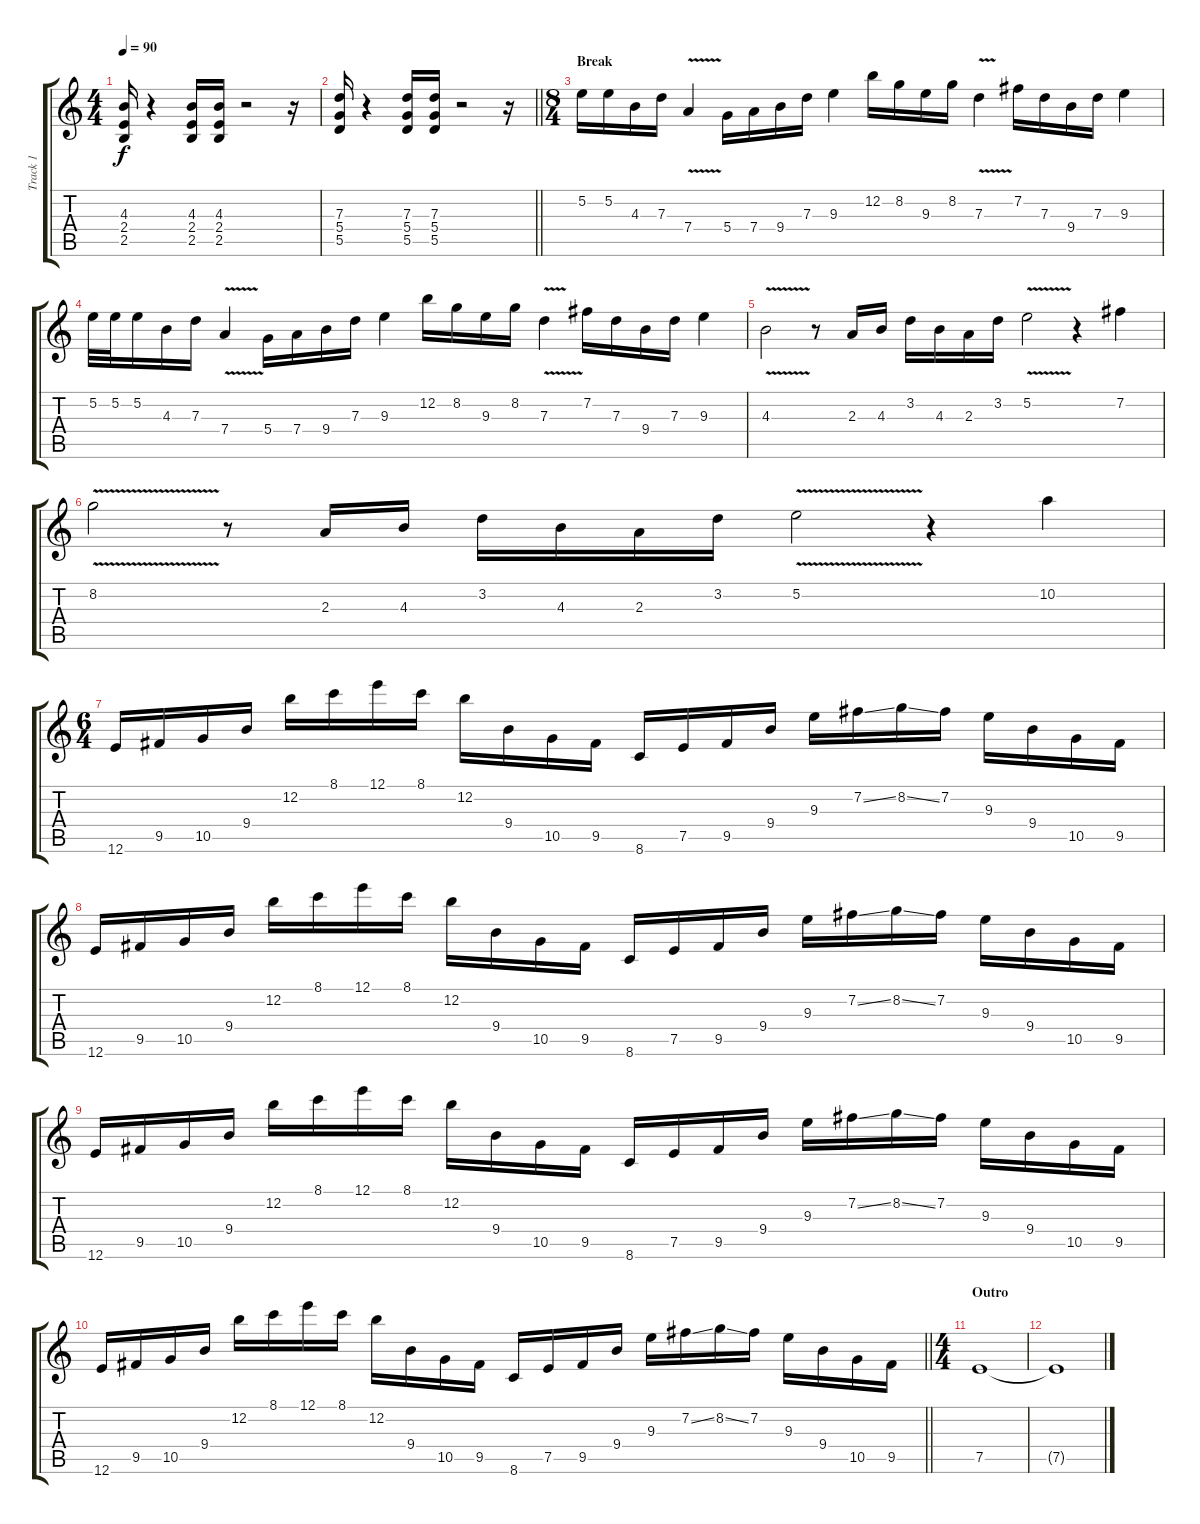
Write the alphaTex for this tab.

\track ("Track 1" "Track 1") {instrument electricguitarclean}
\staff {score tabs}
\tuning (E4 B3 G3 D3 A2 E2) {hide}
\ts (4 4)
\tempo 90
\clef g2
\ks c
(4.3 2.4 2.5).16{dy f} r.4 (4.3 2.4 2.5).16 (4.3 2.4 2.5).16 r.2 r.16 |
\barLineRight lightlight
(7.3 5.4 5.5).16 r.4 (7.3 5.4 5.5).16 (7.3 5.4 5.5).16 r.2 r.16 |
\ts (8 4)
\section ("" "Break")
5.2.16{volume 16 instrument electricguitarclean} 5.2.16 4.3.16 7.3.16 7.4{v}.4 5.4.16 7.4.16 9.4.16 7.3.16 9.3.4 12.2.16 8.2.16 9.3.16 8.2.16 7.3{v}.4 7.2.16 7.3.16 9.4.16 7.3.16 9.3.4 |
5.2.32 5.2.32 5.2.16 4.3.16 7.3.16 7.4{v}.4 5.4.16 7.4.16 9.4.16 7.3.16 9.3.4 12.2.16 8.2.16 9.3.16 8.2.16 7.3{v}.4 7.2.16 7.3.16 9.4.16 7.3.16 9.3.4 |
4.3{v}.2 r.8 2.3.16 4.3.16 3.2.16 4.3.16 2.3.16 3.2.16 5.2{v}.2 r.4 7.2.4 |
8.2{v}.2 r.8 2.3.16 4.3.16 3.2.16 4.3.16 2.3.16 3.2.16 5.2{v}.2 r.4 10.2.4 |
\ts (6 4)
12.6.16{instrument distortionguitar} 9.5.16 10.5.16 9.4.16 12.2.16 8.1.16 12.1.16 8.1.16 12.2.16 9.4.16 10.5.16 9.5.16 8.6.16 7.5.16 9.5.16 9.4.16 9.3.16 7.2{ss}.16 8.2{ss}.16 7.2.16 9.3.16 9.4.16 10.5.16 9.5.16 |
12.6.16 9.5.16 10.5.16 9.4.16 12.2.16 8.1.16 12.1.16 8.1.16 12.2.16 9.4.16 10.5.16 9.5.16 8.6.16 7.5.16 9.5.16 9.4.16 9.3.16 7.2{ss}.16 8.2{ss}.16 7.2.16 9.3.16 9.4.16 10.5.16 9.5.16 |
12.6.16 9.5.16 10.5.16 9.4.16 12.2.16 8.1.16 12.1.16 8.1.16 12.2.16 9.4.16 10.5.16 9.5.16 8.6.16 7.5.16 9.5.16 9.4.16 9.3.16 7.2{ss}.16 8.2{ss}.16 7.2.16 9.3.16 9.4.16 10.5.16 9.5.16 |
\barLineRight lightlight
12.6.16 9.5.16 10.5.16 9.4.16 12.2.16 8.1.16 12.1.16 8.1.16 12.2.16 9.4.16 10.5.16 9.5.16 8.6.16 7.5.16 9.5.16 9.4.16 9.3.16 7.2{ss}.16 8.2{ss}.16 7.2.16 9.3.16 9.4.16 10.5.16 9.5.16 |
\ts (4 4)
\section ("" "Outro")
7.5.1 |
7.5{t}.1{volume 0}
